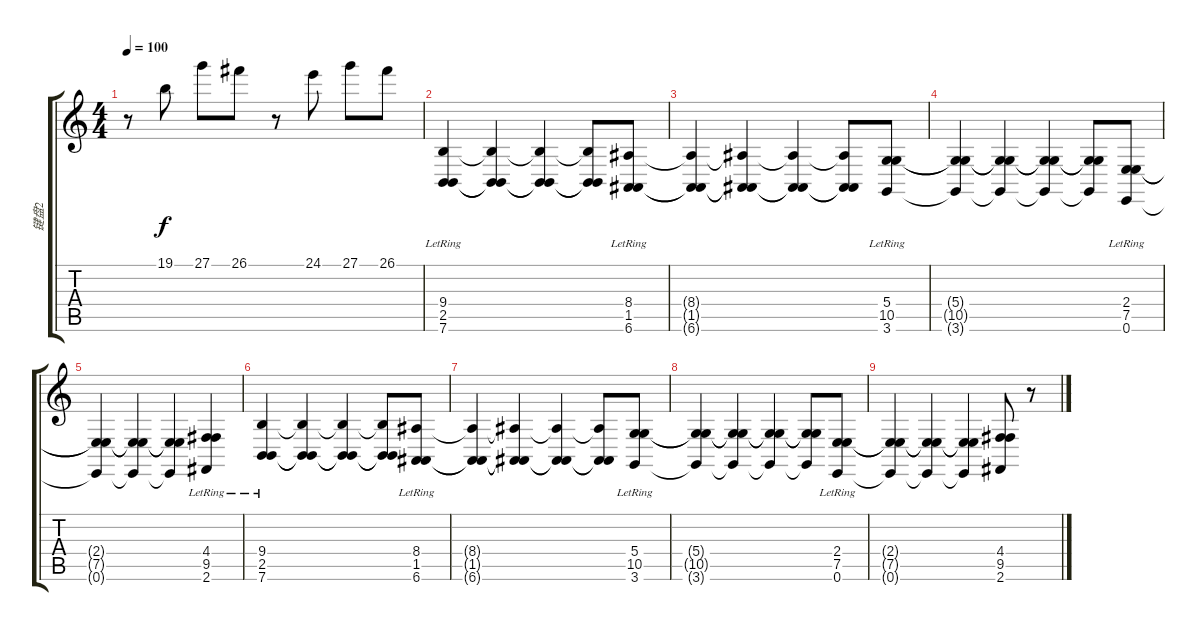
\track ("键盘2" "键盘2") {instrument stringensemble1}
\staff {score tabs}
\tuning (E4 B3 G3 D3 A2 E2) {hide}
\ts (4 4)
\tempo 100
\clef g2
\ks c
r.8{dy f} 19.1.8 27.1.8 26.1.8 r.8 24.1.8 27.1.8 26.1.8 |
(9.4{lr} 2.5{lr} 7.6{lr}).4 (9.4{t} 2.5{t} 7.6{t}).4 (9.4{t} 2.5{t} 7.6{t}).4 (9.4{t} 2.5{t} 7.6{t}).8 (8.4{lr} 1.5{lr} 6.6{lr}).8 |
(8.4{t} 1.5{t} 6.6{t}).4 (8.4{t} 1.5{t} 6.6{t}).4 (8.4{t} 1.5{t} 6.6{t}).4 (8.4{t} 1.5{t} 6.6{t}).8 (5.4{lr} 10.5{lr} 3.6{lr}).8 |
(5.4{t} 10.5{t} 3.6{t}).4 (5.4{t} 10.5{t} 3.6{t}).4 (5.4{t} 10.5{t} 3.6{t}).4 (5.4{t} 10.5{t} 3.6{t}).8 (2.4{lr} 7.5 0.6).8 |
(2.4{t} 7.5{t} 0.6{t}).4 (2.4{t} 7.5{t} 0.6{t}).4 (2.4{t} 7.5{t} 0.6{t}).4 (4.4{lr} 9.5{lr} 2.6{lr}).4 |
(9.4{lr} 2.5{lr} 7.6{lr}).4 (9.4{t} 2.5{t} 7.6{t}).4 (9.4{t} 2.5{t} 7.6{t}).4 (9.4{t} 2.5{t} 7.6{t}).8 (8.4{lr} 1.5{lr} 6.6{lr}).8 |
(8.4{t} 1.5{t} 6.6{t}).4 (8.4{t} 1.5{t} 6.6{t}).4 (8.4{t} 1.5{t} 6.6{t}).4 (8.4{t} 1.5{t} 6.6{t}).8 (5.4{lr} 10.5{lr} 3.6{lr}).8 |
(5.4{t} 10.5{t} 3.6{t}).4 (5.4{t} 10.5{t} 3.6{t}).4 (5.4{t} 10.5{t} 3.6{t}).4 (5.4{t} 10.5{t} 3.6{t}).8 (2.4{lr} 7.5 0.6).8 |
(2.4{t} 7.5{t} 0.6{t}).4 (2.4{t} 7.5{t} 0.6{t}).4 (2.4{t} 7.5{t} 0.6{t}).4 (4.4 9.5 2.6).8 r.8
